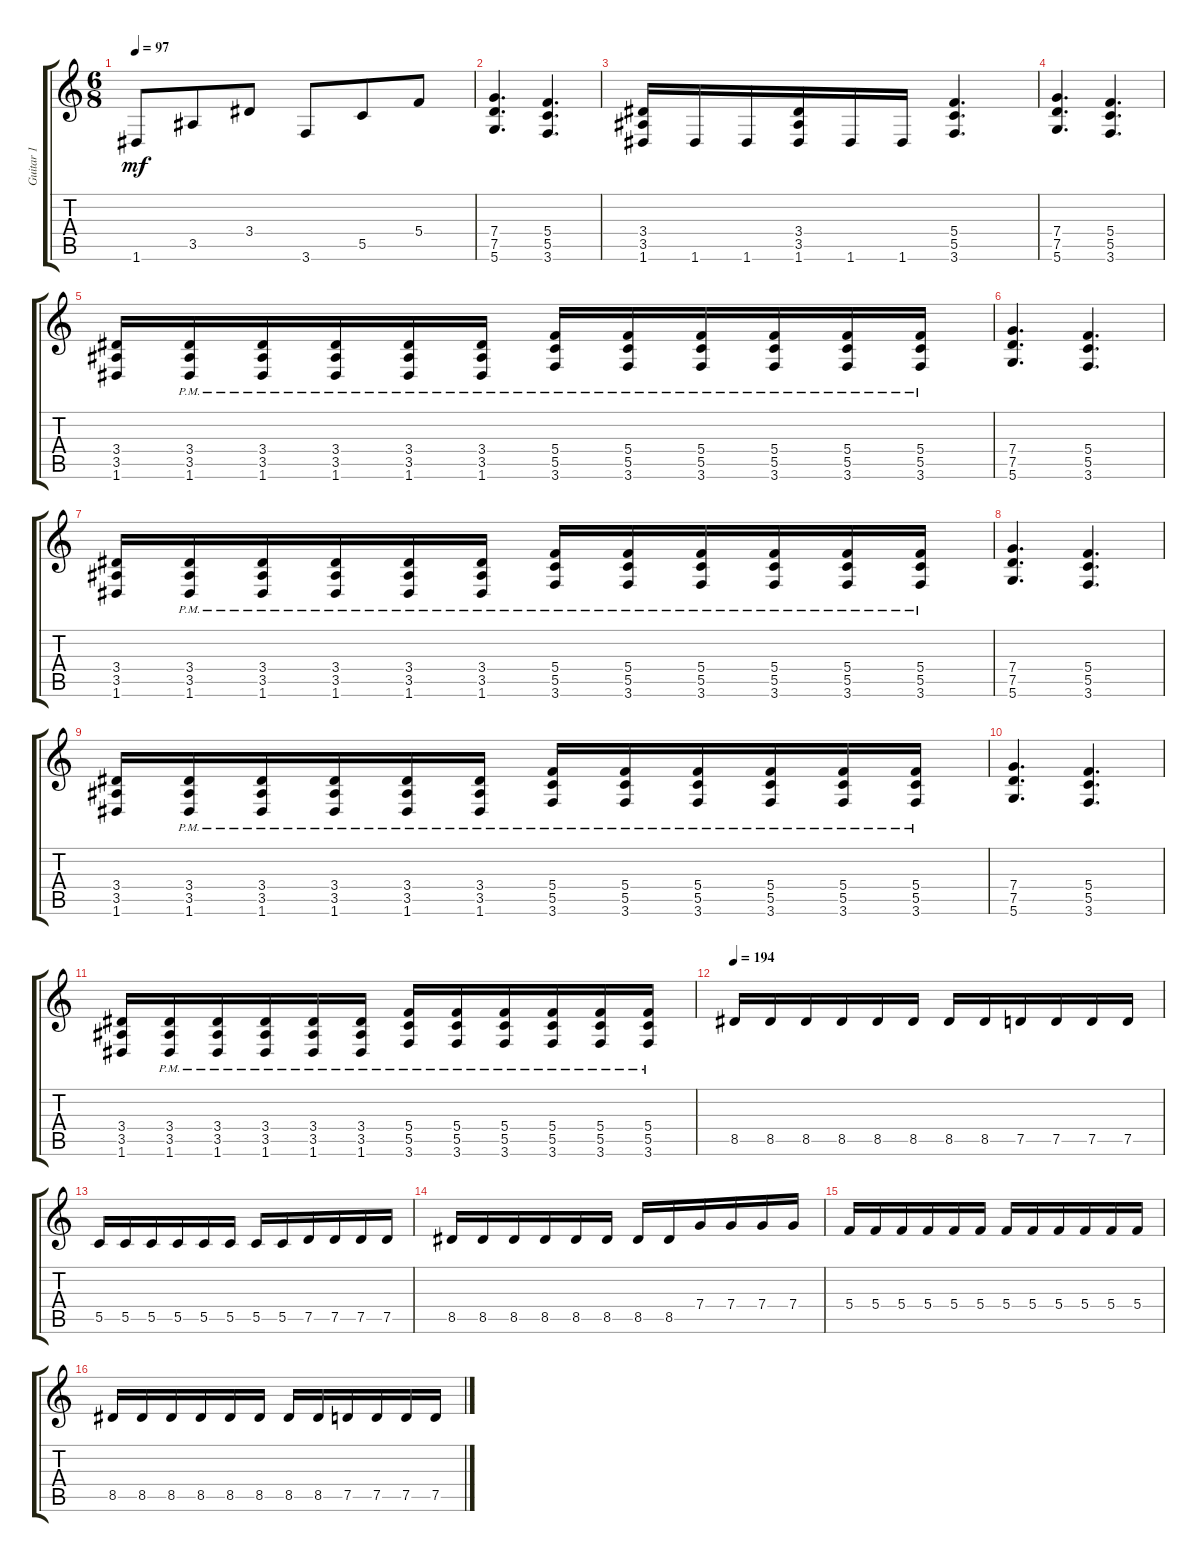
\track ("Guitar 1" "Guitar 1") {instrument distortionguitar}
\staff {score tabs}
\tuning (D4 A3 F3 C3 G2 D2) {hide}
\ts (6 8)
\tempo 97
\clef g2
\ks c
1.6.8{dy mf} 3.5.8 3.4.8 3.6.8 5.5.8 5.4.8 |
(7.4 7.5 5.6).4{d} (5.4 5.5 3.6).4{d} |
(3.4 3.5 1.6).16 1.6.16 1.6.16 (3.4 3.5 1.6).16 1.6.16 1.6.16 (5.4 5.5 3.6).4{d} |
(7.4 7.5 5.6).4{d} (5.4 5.5 3.6).4{d} |
(3.4 3.5 1.6).16 (3.4{pm} 3.5{pm} 1.6{pm}).16 (3.4{pm} 3.5{pm} 1.6{pm}).16 (3.4{pm} 3.5{pm} 1.6{pm}).16 (3.4{pm} 3.5{pm} 1.6{pm}).16 (3.4{pm} 3.5{pm} 1.6{pm}).16 (5.4{pm} 5.5{pm} 3.6{pm}).16 (5.4{pm} 5.5{pm} 3.6{pm}).16 (5.4{pm} 5.5{pm} 3.6{pm}).16 (5.4{pm} 5.5{pm} 3.6{pm}).16 (5.4{pm} 5.5{pm} 3.6{pm}).16 (5.4{pm} 5.5{pm} 3.6{pm}).16 |
(7.4 7.5 5.6).4{d} (5.4 5.5 3.6).4{d} |
(3.4 3.5 1.6).16 (3.4{pm} 3.5{pm} 1.6{pm}).16 (3.4{pm} 3.5{pm} 1.6{pm}).16 (3.4{pm} 3.5{pm} 1.6{pm}).16 (3.4{pm} 3.5{pm} 1.6{pm}).16 (3.4{pm} 3.5{pm} 1.6{pm}).16 (5.4{pm} 5.5{pm} 3.6{pm}).16 (5.4{pm} 5.5{pm} 3.6{pm}).16 (5.4{pm} 5.5{pm} 3.6{pm}).16 (5.4{pm} 5.5{pm} 3.6{pm}).16 (5.4{pm} 5.5{pm} 3.6{pm}).16 (5.4{pm} 5.5{pm} 3.6{pm}).16 |
(7.4 7.5 5.6).4{d} (5.4 5.5 3.6).4{d} |
(3.4 3.5 1.6).16 (3.4{pm} 3.5{pm} 1.6{pm}).16 (3.4{pm} 3.5{pm} 1.6{pm}).16 (3.4{pm} 3.5{pm} 1.6{pm}).16 (3.4{pm} 3.5{pm} 1.6{pm}).16 (3.4{pm} 3.5{pm} 1.6{pm}).16 (5.4{pm} 5.5{pm} 3.6{pm}).16 (5.4{pm} 5.5{pm} 3.6{pm}).16 (5.4{pm} 5.5{pm} 3.6{pm}).16 (5.4{pm} 5.5{pm} 3.6{pm}).16 (5.4{pm} 5.5{pm} 3.6{pm}).16 (5.4{pm} 5.5{pm} 3.6{pm}).16 |
(7.4 7.5 5.6).4{d} (5.4 5.5 3.6).4{d} |
(3.4 3.5 1.6).16 (3.4{pm} 3.5{pm} 1.6{pm}).16 (3.4{pm} 3.5{pm} 1.6{pm}).16 (3.4{pm} 3.5{pm} 1.6{pm}).16 (3.4{pm} 3.5{pm} 1.6{pm}).16 (3.4{pm} 3.5{pm} 1.6{pm}).16 (5.4{pm} 5.5{pm} 3.6{pm}).16 (5.4{pm} 5.5{pm} 3.6{pm}).16 (5.4{pm} 5.5{pm} 3.6{pm}).16 (5.4{pm} 5.5{pm} 3.6{pm}).16 (5.4{pm} 5.5{pm} 3.6{pm}).16 (5.4{pm} 5.5{pm} 3.6{pm}).16 |
\tempo 194
8.5.16 8.5.16 8.5.16 8.5.16 8.5.16 8.5.16 8.5.16 8.5.16 7.5.16 7.5.16 7.5.16 7.5.16 |
5.5.16 5.5.16 5.5.16 5.5.16 5.5.16 5.5.16 5.5.16 5.5.16 7.5.16 7.5.16 7.5.16 7.5.16 |
8.5.16 8.5.16 8.5.16 8.5.16 8.5.16 8.5.16 8.5.16 8.5.16 7.4.16 7.4.16 7.4.16 7.4.16 |
5.4.16 5.4.16 5.4.16 5.4.16 5.4.16 5.4.16 5.4.16 5.4.16 5.4.16 5.4.16 5.4.16 5.4.16 |
8.5.16 8.5.16 8.5.16 8.5.16 8.5.16 8.5.16 8.5.16 8.5.16 7.5.16 7.5.16 7.5.16 7.5.16
